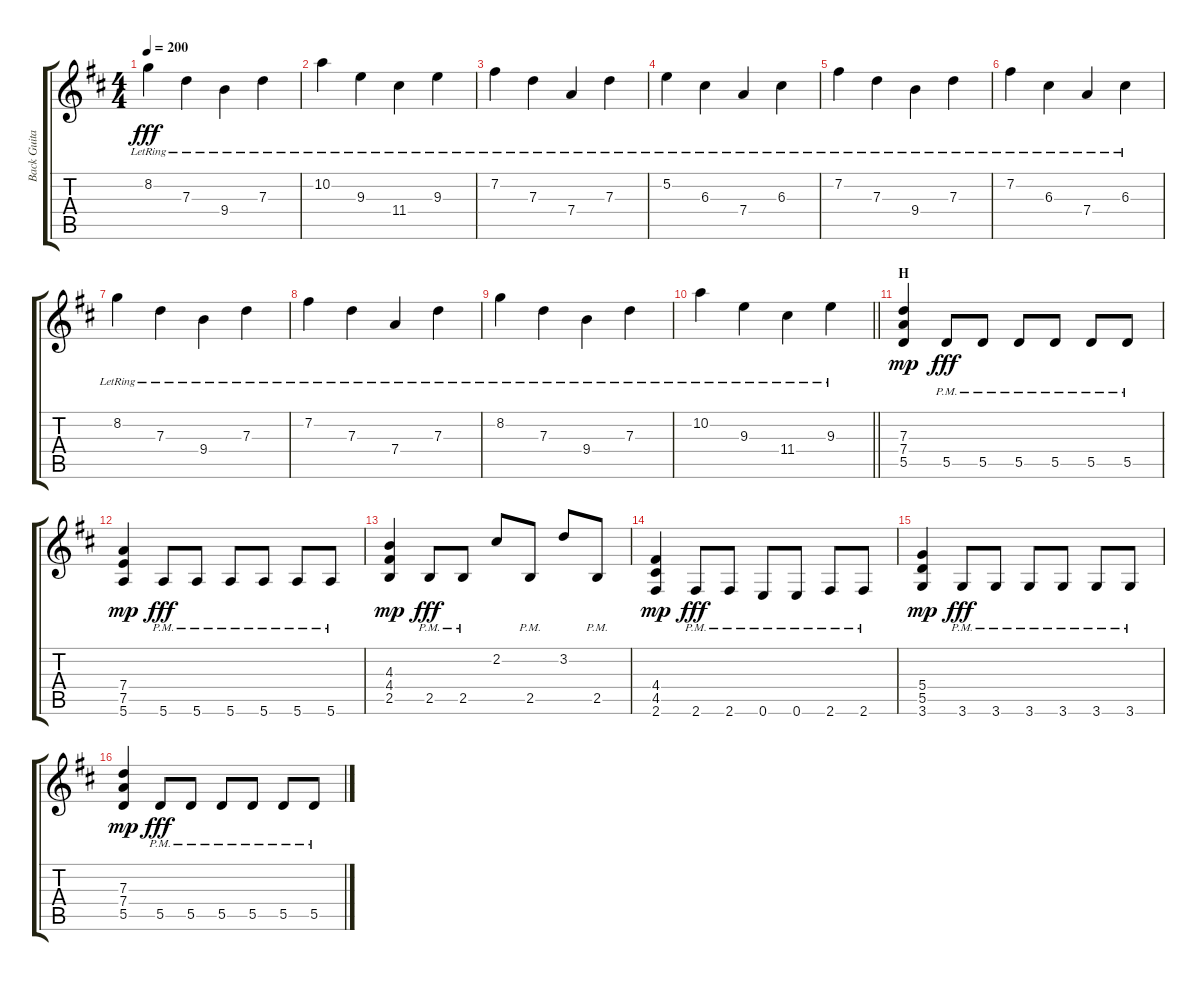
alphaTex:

\track ("Back Guitar(Left ch.)" "Back Guita") {instrument distortionguitar}
\staff {score tabs}
\tuning (E4 B3 G3 D3 A2 E2) {hide}
\ts (4 4)
\tempo 200
\clef g2
\ks d
8.2{lr}.4{dy fff} 7.3{lr}.4 9.4{lr}.4 7.3{lr}.4 |
10.2{lr}.4 9.3{lr}.4 11.4{lr}.4 9.3{lr}.4 |
7.2{lr}.4 7.3{lr}.4 7.4{lr}.4 7.3{lr}.4 |
5.2{lr}.4 6.3{lr}.4 7.4{lr}.4 6.3{lr}.4 |
7.2{lr}.4 7.3{lr}.4 9.4{lr}.4 7.3{lr}.4 |
7.2{lr}.4 6.3{lr}.4 7.4{lr}.4 6.3{lr}.4 |
8.2{lr}.4 7.3{lr}.4 9.4{lr}.4 7.3{lr}.4 |
7.2{lr}.4 7.3{lr}.4 7.4{lr}.4 7.3{lr}.4 |
8.2{lr}.4 7.3{lr}.4 9.4{lr}.4 7.3{lr}.4 |
\barLineRight lightlight
10.2{lr}.4 9.3{lr}.4 11.4{lr}.4 9.3{lr}.4 |
\section ("" "H")
(7.3 7.4 5.5).4{txt "" dy mp instrument distortionguitar} 5.5{pm}.8{dy fff} 5.5{pm}.8 5.5{pm}.8 5.5{pm}.8 5.5{pm}.8 5.5{pm}.8 |
(7.4 7.5 5.6).4{dy mp} 5.6{pm}.8{dy fff} 5.6{pm}.8 5.6{pm}.8 5.6{pm}.8 5.6{pm}.8 5.6{pm}.8 |
(4.3 4.4 2.5).4{dy mp} 2.5{pm}.8{dy fff} 2.5{pm}.8 2.2.8 2.5{pm}.8 3.2.8 2.5{pm}.8 |
(4.4 4.5 2.6).4{dy mp} 2.6{pm}.8{dy fff} 2.6{pm}.8 0.6{pm}.8 0.6{pm}.8 2.6{pm}.8 2.6{pm}.8 |
(5.4 5.5 3.6).4{dy mp} 3.6{pm}.8{dy fff} 3.6{pm}.8 3.6{pm}.8 3.6{pm}.8 3.6{pm}.8 3.6{pm}.8 |
(7.3 7.4 5.5).4{dy mp} 5.5{pm}.8{dy fff} 5.5{pm}.8 5.5{pm}.8 5.5{pm}.8 5.5{pm}.8 5.5{pm}.8
